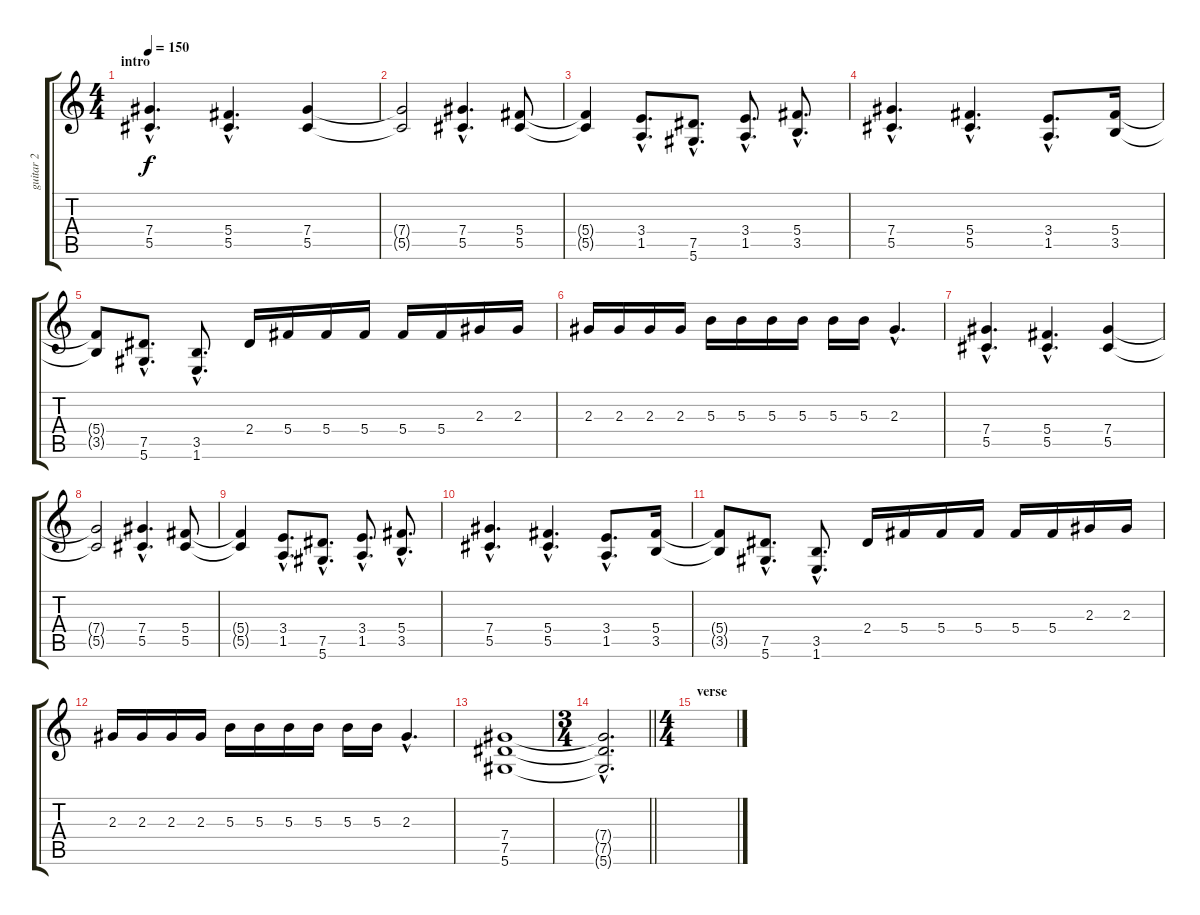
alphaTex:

\track ("guitar 2" "guitar 2") {instrument distortionguitar}
\staff {score tabs}
\tuning (Eb4 Bb3 Gb3 Db3 Ab2 Eb2) {hide}
\ts (4 4)
\section ("" "intro")
\tempo 150
\clef g2
\ks c
(7.4{hac} 5.5{hac}).4{d dy f instrument distortionguitar} (5.4{hac} 5.5{hac}).4{d} (7.4 5.5).4 |
(7.4{t} 5.5{t}).2 (7.4{hac} 5.5{hac}).4{d} (5.4 5.5).8 |
(5.4{t} 5.5{t}).4 (3.4{hac} 1.5{hac}).8{d} (7.5{hac} 5.6{hac}).8{d} (3.4{hac} 1.5{hac}).8{d} (5.4{hac} 3.5{hac}).8{d} |
(7.4{hac} 5.5{hac}).4{d} (5.4{hac} 5.5{hac}).4{d} (3.4{hac} 1.5{hac}).8{d} (5.4 3.5).16 |
(5.4{t} 3.5{t}).8 (7.5{hac} 5.6{hac}).8{d} (3.5{hac} 1.6{hac}).8{d} 2.4.16 5.4.16 5.4.16 5.4.16 5.4.16 5.4.16 2.3.16 2.3.16 |
2.3.16 2.3.16 2.3.16 2.3.16 5.3.16 5.3.16 5.3.16 5.3.16 5.3.16 5.3.16 2.3{hac}.4{d} |
(7.4{hac} 5.5{hac}).4{d} (5.4{hac} 5.5{hac}).4{d} (7.4 5.5).4 |
(7.4{t} 5.5{t}).2 (7.4{hac} 5.5{hac}).4{d} (5.4 5.5).8 |
(5.4{t} 5.5{t}).4 (3.4{hac} 1.5{hac}).8{d} (7.5{hac} 5.6{hac}).8{d} (3.4{hac} 1.5{hac}).8{d} (5.4{hac} 3.5{hac}).8{d} |
(7.4{hac} 5.5{hac}).4{d} (5.4{hac} 5.5{hac}).4{d} (3.4{hac} 1.5{hac}).8{d} (5.4 3.5).16 |
(5.4{t} 3.5{t}).8 (7.5{hac} 5.6{hac}).8{d} (3.5{hac} 1.6{hac}).8{d} 2.4.16 5.4.16 5.4.16 5.4.16 5.4.16 5.4.16 2.3.16 2.3.16 |
2.3.16 2.3.16 2.3.16 2.3.16 5.3.16 5.3.16 5.3.16 5.3.16 5.3.16 5.3.16 2.3{hac}.4{d} |
(7.4 7.5 5.6).1 |
\ts (3 4)
\barLineRight lightlight
(7.4{hac t} 7.5{hac t} 5.6{hac t}).2{d} |
\ts (4 4)
\section ("" "verse")
